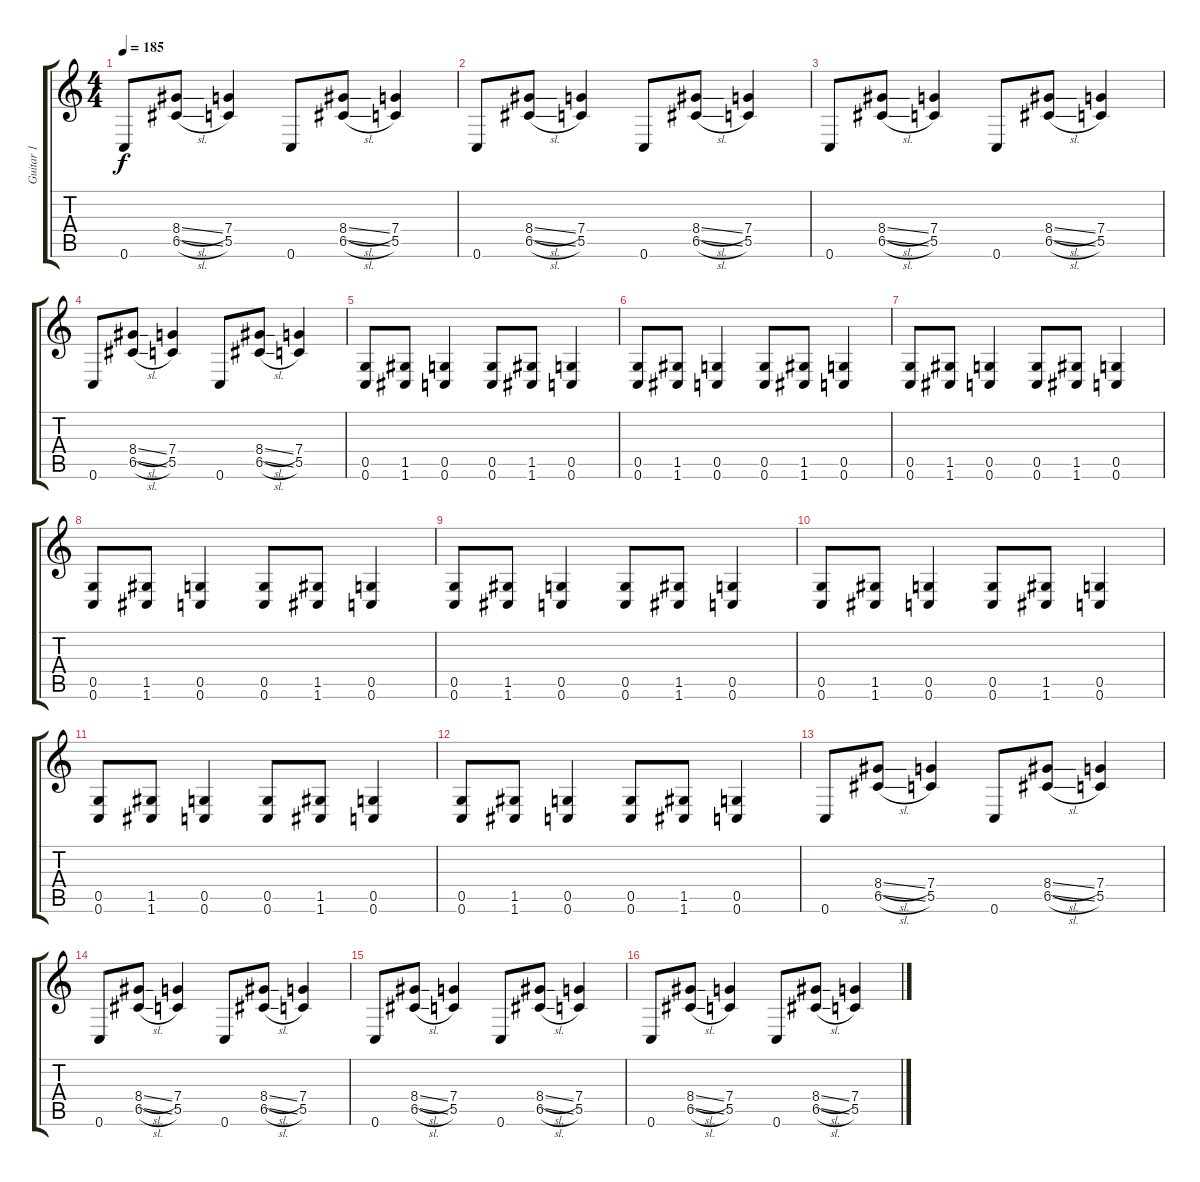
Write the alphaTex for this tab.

\track ("Guitar 1" "Guitar 1") {instrument overdrivenguitar}
\staff {score tabs}
\tuning (D4 A3 F3 C3 G2 C2) {hide}
\ts (4 4)
\tempo 185
\clef g2
\ks c
0.6.8{dy f} (8.4{sl} 6.5{sl}).8 (7.4 5.5).4 0.6.8 (8.4{sl} 6.5{sl}).8 (7.4 5.5).4 |
0.6.8 (8.4{sl} 6.5{sl}).8 (7.4 5.5).4 0.6.8 (8.4{sl} 6.5{sl}).8 (7.4 5.5).4 |
0.6.8 (8.4{sl} 6.5{sl}).8 (7.4 5.5).4 0.6.8 (8.4{sl} 6.5{sl}).8 (7.4 5.5).4 |
0.6.8 (8.4{sl} 6.5{sl}).8 (7.4 5.5).4 0.6.8 (8.4{sl} 6.5{sl}).8 (7.4 5.5).4 |
(0.5 0.6).8 (1.5 1.6).8 (0.5 0.6).4 (0.5 0.6).8 (1.5 1.6).8 (0.5 0.6).4 |
(0.5 0.6).8 (1.5 1.6).8 (0.5 0.6).4 (0.5 0.6).8 (1.5 1.6).8 (0.5 0.6).4 |
(0.5 0.6).8 (1.5 1.6).8 (0.5 0.6).4 (0.5 0.6).8 (1.5 1.6).8 (0.5 0.6).4 |
(0.5 0.6).8 (1.5 1.6).8 (0.5 0.6).4 (0.5 0.6).8 (1.5 1.6).8 (0.5 0.6).4 |
(0.5 0.6).8 (1.5 1.6).8 (0.5 0.6).4 (0.5 0.6).8 (1.5 1.6).8 (0.5 0.6).4 |
(0.5 0.6).8 (1.5 1.6).8 (0.5 0.6).4 (0.5 0.6).8 (1.5 1.6).8 (0.5 0.6).4 |
(0.5 0.6).8 (1.5 1.6).8 (0.5 0.6).4 (0.5 0.6).8 (1.5 1.6).8 (0.5 0.6).4 |
(0.5 0.6).8 (1.5 1.6).8 (0.5 0.6).4 (0.5 0.6).8 (1.5 1.6).8 (0.5 0.6).4 |
0.6.8 (8.4{sl} 6.5{sl}).8 (7.4 5.5).4 0.6.8 (8.4{sl} 6.5{sl}).8 (7.4 5.5).4 |
0.6.8 (8.4{sl} 6.5{sl}).8 (7.4 5.5).4 0.6.8 (8.4{sl} 6.5{sl}).8 (7.4 5.5).4 |
0.6.8 (8.4{sl} 6.5{sl}).8 (7.4 5.5).4 0.6.8 (8.4{sl} 6.5{sl}).8 (7.4 5.5).4 |
0.6.8 (8.4{sl} 6.5{sl}).8 (7.4 5.5).4 0.6.8 (8.4{sl} 6.5{sl}).8 (7.4 5.5).4
